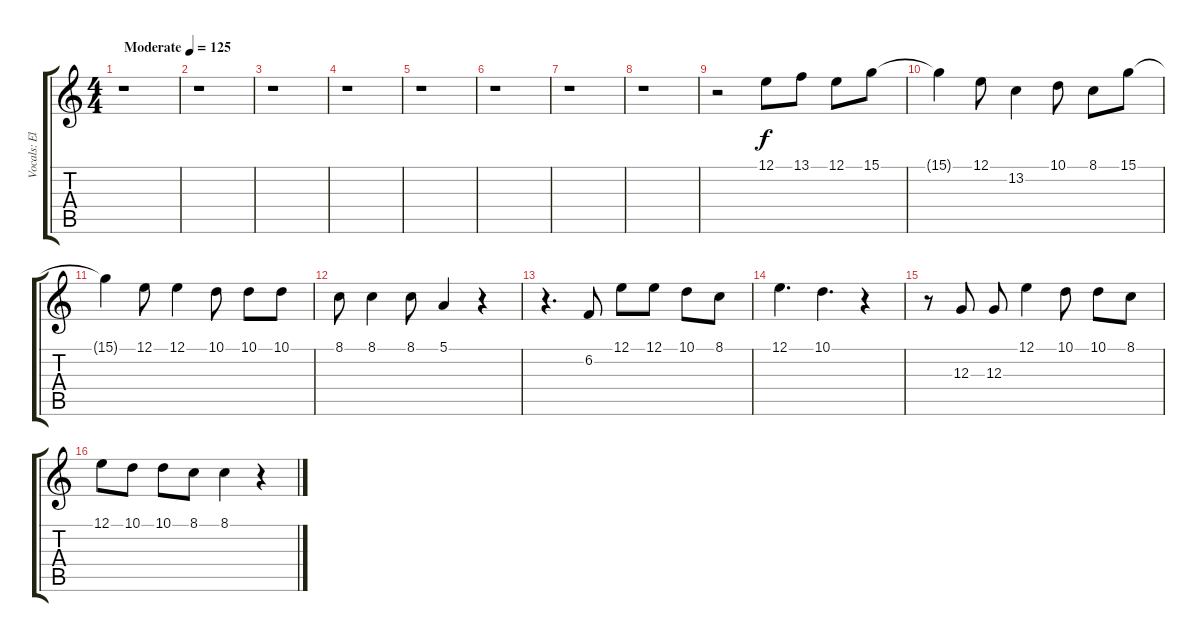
\track ("Vocals: Elton John" "Vocals: El") {instrument englishhorn}
\staff {score tabs}
\tuning (E4 B3 G3 D3 A2 E2) {hide}
\ts (4 4)
\tempo (125 "Moderate")
\clef g2
\ks c
r.1{dy f instrument englishhorn} |
r.1 |
r.1 |
r.1 |
r.1 |
r.1 |
r.1 |
r.1 |
r.2 12.1.8 13.1.8 12.1.8 15.1.8 |
15.1{t}.4 12.1.8 13.2.4 10.1.8 8.1.8 15.1.8 |
15.1{t}.4 12.1.8 12.1.4 10.1.8 10.1.8 10.1.8 |
8.1.8 8.1.4 8.1.8 5.1.4 r.4 |
r.4{d} 6.2.8 12.1.8 12.1.8 10.1.8 8.1.8 |
12.1.4{d} 10.1.4{d} r.4 |
r.8 12.3.8 12.3.8 12.1.4 10.1.8 10.1.8 8.1.8 |
12.1.8 10.1.8 10.1.8 8.1.8 8.1.4 r.4
